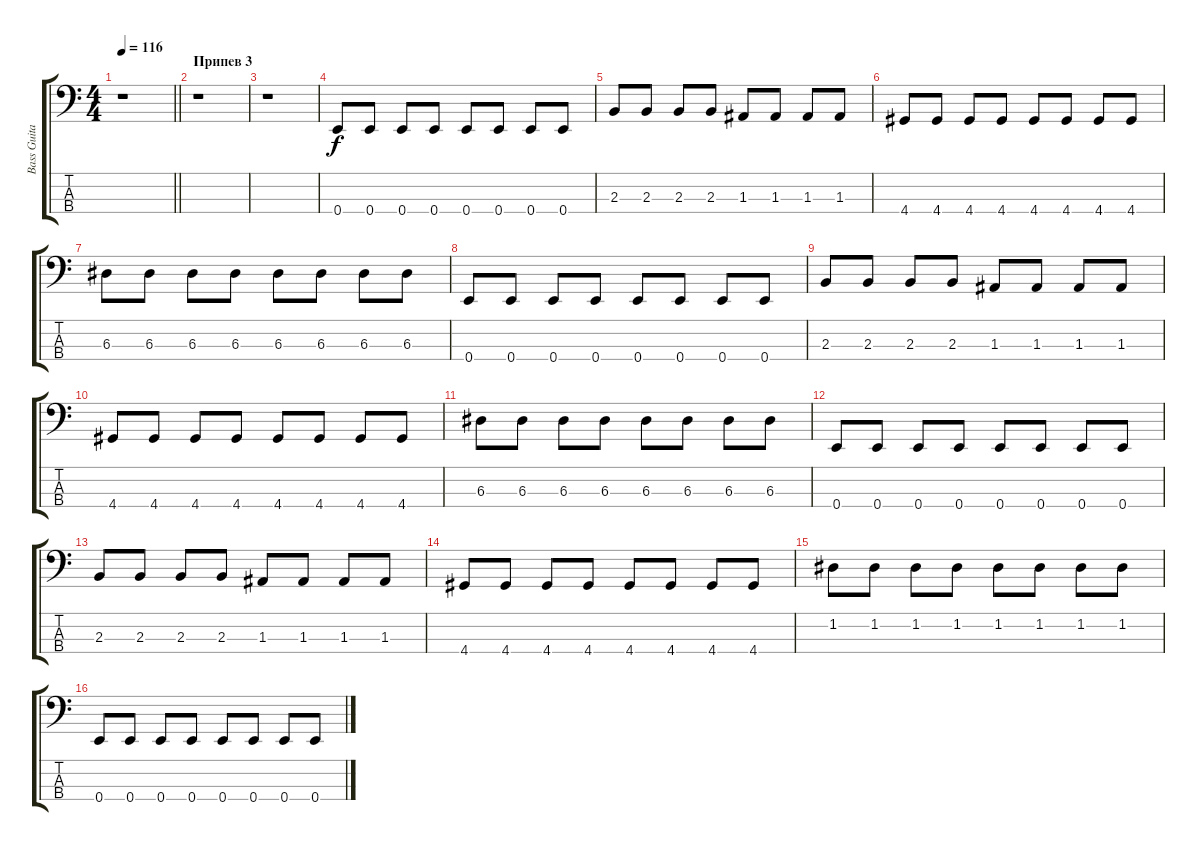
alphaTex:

\track ("Bass Guitar" "Bass Guita") {instrument electricbassfinger}
\staff {score tabs}
\tuning (G2 D2 A1 E1) {hide}
\ts (4 4)
\tempo 116
\clef f4
\barLineRight lightlight
\ks c
r.1{dy f} |
\section ("" "Припев 3")
r.1 |
r.1 |
0.4.8 0.4.8 0.4.8 0.4.8 0.4.8 0.4.8 0.4.8 0.4.8 |
2.3.8 2.3.8 2.3.8 2.3.8 1.3.8 1.3.8 1.3.8 1.3.8 |
4.4.8 4.4.8 4.4.8 4.4.8 4.4.8 4.4.8 4.4.8 4.4.8 |
6.3.8 6.3.8 6.3.8 6.3.8 6.3.8 6.3.8 6.3.8 6.3.8 |
0.4.8 0.4.8 0.4.8 0.4.8 0.4.8 0.4.8 0.4.8 0.4.8 |
2.3.8 2.3.8 2.3.8 2.3.8 1.3.8 1.3.8 1.3.8 1.3.8 |
4.4.8 4.4.8 4.4.8 4.4.8 4.4.8 4.4.8 4.4.8 4.4.8 |
6.3.8 6.3.8 6.3.8 6.3.8 6.3.8 6.3.8 6.3.8 6.3.8 |
0.4.8 0.4.8 0.4.8 0.4.8 0.4.8 0.4.8 0.4.8 0.4.8 |
2.3.8 2.3.8 2.3.8 2.3.8 1.3.8 1.3.8 1.3.8 1.3.8 |
4.4.8 4.4.8 4.4.8 4.4.8 4.4.8 4.4.8 4.4.8 4.4.8 |
1.2.8 1.2.8 1.2.8 1.2.8 1.2.8 1.2.8 1.2.8 1.2.8 |
0.4.8 0.4.8 0.4.8 0.4.8 0.4.8 0.4.8 0.4.8 0.4.8
